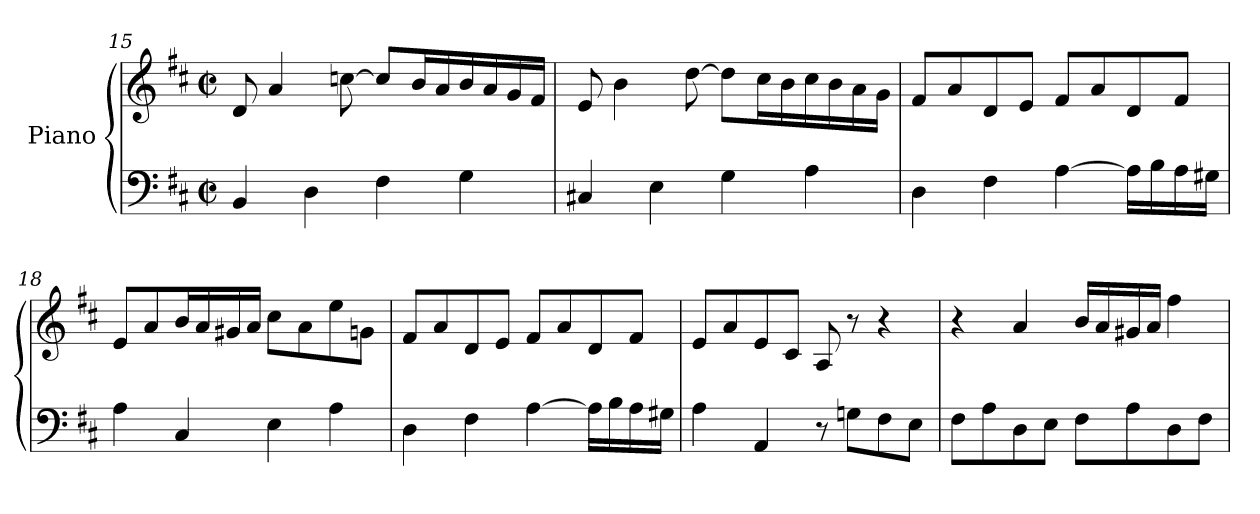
**kern	**kern
*part1	*part1
*staff2	*staff1
*I"Piano	*
*clefF4	*clefG2
*k[f#c#]	*k[f#c#]
*D:	*D:
*M2/2	*M2/2
*met(c|)	*met(c|)
=15	=15
4BB/	8d
.	4a
4D	.
.	[8ccn
4F#	8ccL]
.	16bL
.	16a
4G	16b
.	16a
.	16g
.	16f#JJ
=16	=16
4C#X/	8e
.	4b\
4E	.
.	[8dd\
4G	8dd\L]
.	16cc#\L
.	16b\
4A	16cc#\
.	16b\
.	16a\
.	16g\JJ
!!LO:LB:g=z
=17	=17
4D\	8f#L
.	8a
4F#\	8d
.	8eJ
[4A\	8f#L
.	8a
16A\LL]	8d
16B\	.
16A\	8f#J
16G#X\JJ	.
=18	=18
4A	8eL
.	8a
4C#/	16bL
.	16a
.	16g#X
.	16aJJ
4E	8cc#L
.	8a
4A	8ee
.	8gnJ
=19	=19
4D\	8f#L
.	8a
4F#\	8d
.	8eJ
[4A\	8f#L
.	8a
16A\LL]	8d
16B\	.
16A\	8f#J
16G#X\JJ	.
=20	=20
4A	8eL
.	8a
4AA/	8e
.	8c#J
8r	8A
8GnL	8r
8F#	4r
8EJ	.
!!LO:LB:g=z
=21	=21
8F#L	4r
8A	.
8D	4a
8EJ	.
8F#L	16bLL
.	16a
8A	16g#X
.	16aJJ
8D	4ff#\
8F#J	.
=	=
*-	*-
